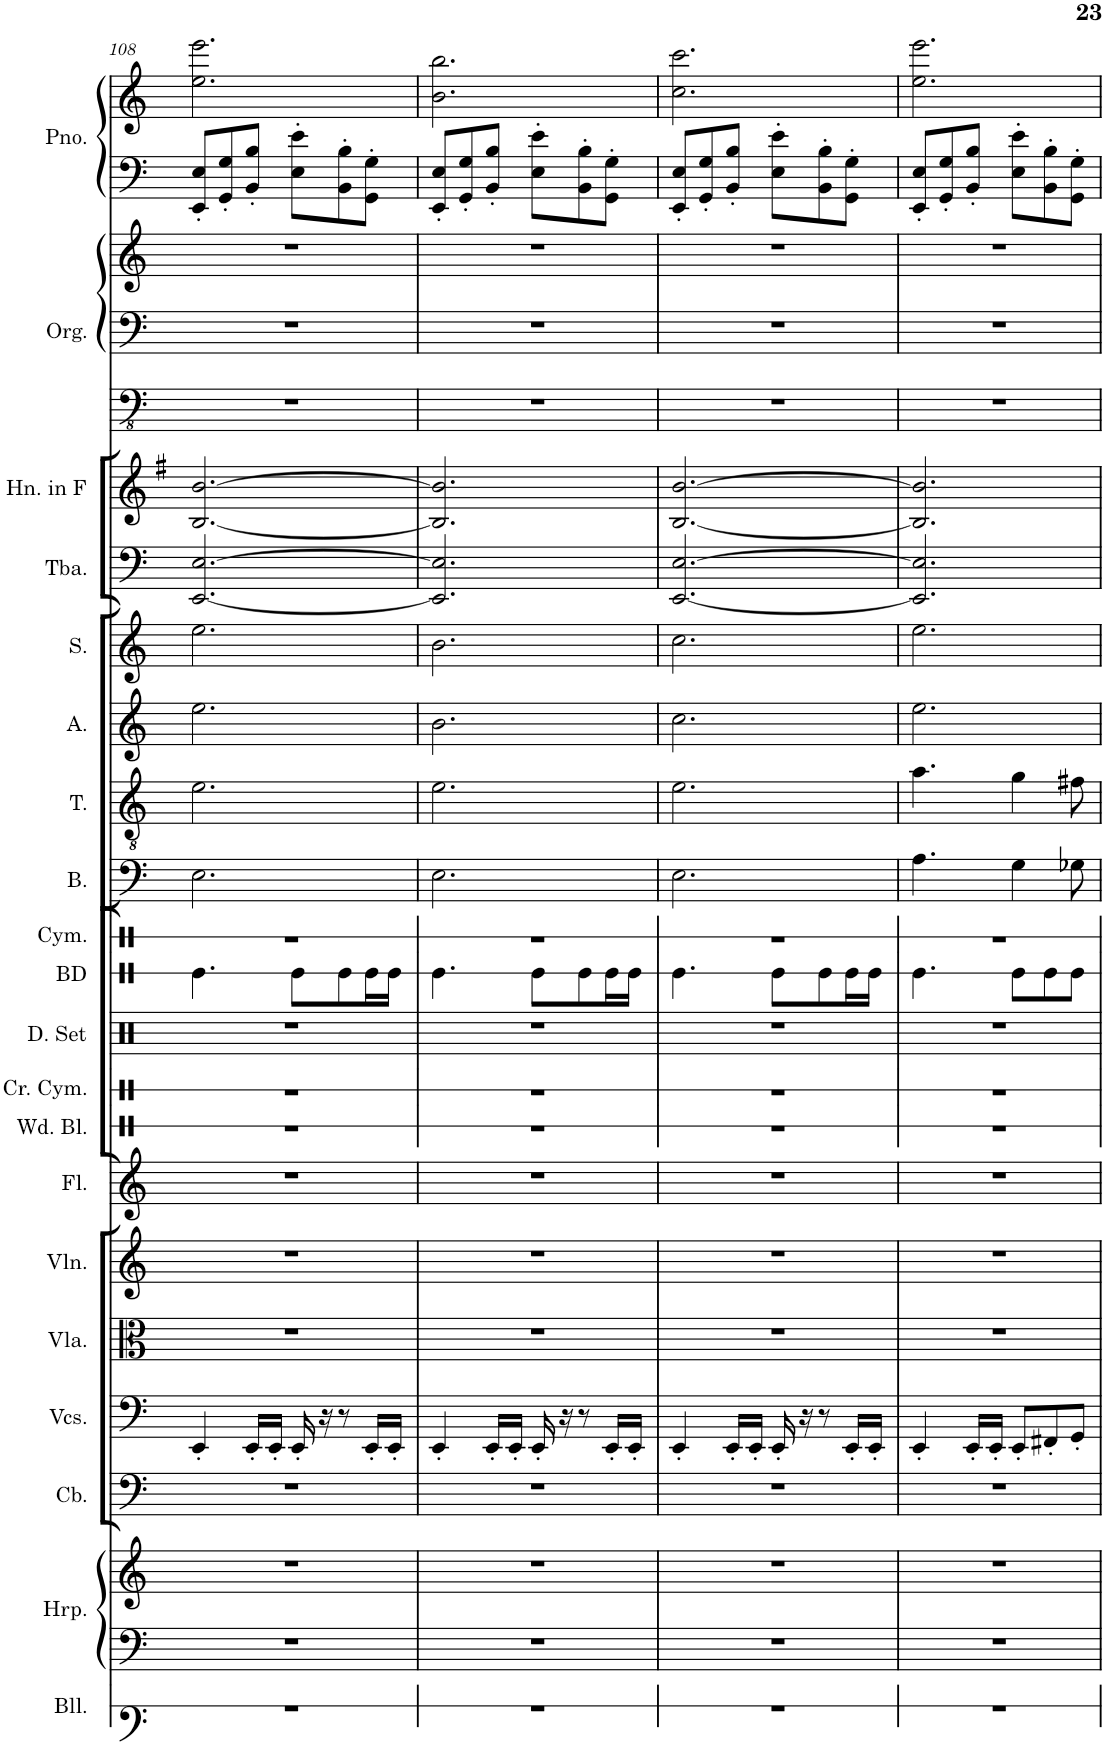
**kern	**kern	**kern	**kern	**kern	**kern	**kern	**kern	**kern	**kern	**kern	**kern	**kern	**kern	**kern	**kern	**kern	**kern	**kern	**kern	**kern	**kern
*part18	*part17	*part17	*part16	*part15	*part14	*part13	*part12	*part11	*part10	*part9	*part8	*part7	*part6	*part5	*part4	*part3	*part2	*part2	*part2	*part1	*part1
*staff22	*staff21	*staff20	*staff19	*staff18	*staff17	*staff16	*staff15	*staff14	*staff13	*staff12	*staff11	*staff10	*staff9	*staff8	*staff7	*staff6	*staff5	*staff4	*staff3	*staff2	*staff1
*I"Bells	*I"Harp	*	*I"Contrabass	*I"Violoncellos	*I"Viola	*I"Violin	*I"Flute	*I"Crash Cymbal	*I"Drumset	*I"Cymbal	*I"Bass	*I"Tenor	*I"Alto	*I"Soprano	*I"Tuba	*I"Horn in F	*I"Pipe Organ	*	*	*I"Piano	*
*I'Bll.	*I'Hrp.	*	*I'Cb.	*I'Vcs.	*I'Vla.	*I'Vln.	*I'Fl.	*I'Cr. Cym.	*I'D. Set	*I'Cym.	*I'B.	*I'T.	*I'A.	*I'S.	*I'Tba.	*I'Hn. in F	*I'Org.	*	*	*I'Pno.	*
!!LO:PB:g=z
*clefF4	*clefF4	*clefG2	*clefF4	*clefF4	*clefC3	*clefG2	*clefG2	*clefX	*clefX	*clefX	*clefF4	*clefGv2	*clefG2	*clefG2	*clefF4	*clefG2	*clefFv4	*clefF4	*clefG2	*clefF4	*clefG2
*	*	*	*Trd7c12	*	*	*	*	*	*	*	*	*	*	*	*	*Trd4c7	*	*	*	*	*
*k[]	*k[]	*k[]	*k[]	*k[]	*k[]	*k[]	*k[]	*k[]	*k[]	*k[]	*k[]	*k[]	*k[]	*k[]	*k[]	*k[f#]	*k[]	*k[]	*k[]	*k[]	*k[]
*M6/8	*M6/8	*M6/8	*M6/8	*M6/8	*M6/8	*M6/8	*M6/8	*M6/8	*M6/8	*M6/8	*M6/8	*M6/8	*M6/8	*M6/8	*M6/8	*M6/8	*M6/8	*M6/8	*M6/8	*M6/8	*M6/8
=108	=108	=108	=108	=108	=108	=108	=108	=108	=108	=108	=108	=108	=108	=108	=108	=108	=108	=108	=108	=108	=108
2.r	2.r	2.r	2.r	4EE'/	2.r	2.r	2.r	2.r	2.r	2.r	2.E\	2.e\	2.ee\	2.ee\	[2.EE/ [2.E/	[2.B/ [2.b/	2.r	2.r	2.r	8EE/' 8E/'L	2.ee\ 2.eee\
.	.	.	.	.	.	.	.	.	.	.	.	.	.	.	.	.	.	.	.	8GG/' 8G/'	.
.	.	.	.	16EE'/LL	.	.	.	.	.	.	.	.	.	.	.	.	.	.	.	8BB/' 8B/'J	.
.	.	.	.	16EE'/JJ	.	.	.	.	.	.	.	.	.	.	.	.	.	.	.	.	.
.	.	.	.	16EE'/	.	.	.	.	.	.	.	.	.	.	.	.	.	.	.	8E\' 8e\'L	.
.	.	.	.	16r	.	.	.	.	.	.	.	.	.	.	.	.	.	.	.	.	.
.	.	.	.	8r	.	.	.	.	.	.	.	.	.	.	.	.	.	.	.	8BB\' 8B\'	.
.	.	.	.	16EE'/LL	.	.	.	.	.	.	.	.	.	.	.	.	.	.	.	8GG\' 8G\'J	.
.	.	.	.	16EE'/JJ	.	.	.	.	.	.	.	.	.	.	.	.	.	.	.	.	.
=109	=109	=109	=109	=109	=109	=109	=109	=109	=109	=109	=109	=109	=109	=109	=109	=109	=109	=109	=109	=109	=109
2.r	2.r	2.r	2.r	4EE'/	2.r	2.r	2.r	2.r	2.r	2.r	2.E\	2.e\	2.b\	2.b\	2.EE/] 2.E/]	2.B/] 2.b/]	2.r	2.r	2.r	8EE/' 8E/'L	2.b\ 2.bb\
.	.	.	.	.	.	.	.	.	.	.	.	.	.	.	.	.	.	.	.	8GG/' 8G/'	.
.	.	.	.	16EE'/LL	.	.	.	.	.	.	.	.	.	.	.	.	.	.	.	8BB/' 8B/'J	.
.	.	.	.	16EE'/JJ	.	.	.	.	.	.	.	.	.	.	.	.	.	.	.	.	.
.	.	.	.	16EE'/	.	.	.	.	.	.	.	.	.	.	.	.	.	.	.	8E\' 8e\'L	.
.	.	.	.	16r	.	.	.	.	.	.	.	.	.	.	.	.	.	.	.	.	.
.	.	.	.	8r	.	.	.	.	.	.	.	.	.	.	.	.	.	.	.	8BB\' 8B\'	.
.	.	.	.	16EE'/LL	.	.	.	.	.	.	.	.	.	.	.	.	.	.	.	8GG\' 8G\'J	.
.	.	.	.	16EE'/JJ	.	.	.	.	.	.	.	.	.	.	.	.	.	.	.	.	.
=110	=110	=110	=110	=110	=110	=110	=110	=110	=110	=110	=110	=110	=110	=110	=110	=110	=110	=110	=110	=110	=110
2.r	2.r	2.r	2.r	4EE'/	2.r	2.r	2.r	2.r	2.r	2.r	2.E\	2.e\	2.cc\	2.cc\	[2.EE/ [2.E/	[2.B/ [2.b/	2.r	2.r	2.r	8EE/' 8E/'L	2.cc\ 2.ccc\
.	.	.	.	.	.	.	.	.	.	.	.	.	.	.	.	.	.	.	.	8GG/' 8G/'	.
.	.	.	.	16EE'/LL	.	.	.	.	.	.	.	.	.	.	.	.	.	.	.	8BB/' 8B/'J	.
.	.	.	.	16EE'/JJ	.	.	.	.	.	.	.	.	.	.	.	.	.	.	.	.	.
.	.	.	.	16EE'/	.	.	.	.	.	.	.	.	.	.	.	.	.	.	.	8E\' 8e\'L	.
.	.	.	.	16r	.	.	.	.	.	.	.	.	.	.	.	.	.	.	.	.	.
.	.	.	.	8r	.	.	.	.	.	.	.	.	.	.	.	.	.	.	.	8BB\' 8B\'	.
.	.	.	.	16EE'/LL	.	.	.	.	.	.	.	.	.	.	.	.	.	.	.	8GG\' 8G\'J	.
.	.	.	.	16EE'/JJ	.	.	.	.	.	.	.	.	.	.	.	.	.	.	.	.	.
=111	=111	=111	=111	=111	=111	=111	=111	=111	=111	=111	=111	=111	=111	=111	=111	=111	=111	=111	=111	=111	=111
2.r	2.r	2.r	2.r	4EE'/	2.r	2.r	2.r	2.r	2.r	2.r	4.A\	4.a\	2.ee\	2.ee\	2.EE/] 2.E/]	2.B/] 2.b/]	2.r	2.r	2.r	8EE/' 8E/'L	2.ee\ 2.eee\
.	.	.	.	.	.	.	.	.	.	.	.	.	.	.	.	.	.	.	.	8GG/' 8G/'	.
.	.	.	.	16EE'/LL	.	.	.	.	.	.	.	.	.	.	.	.	.	.	.	8BB/' 8B/'J	.
.	.	.	.	16EE'/JJ	.	.	.	.	.	.	.	.	.	.	.	.	.	.	.	.	.
.	.	.	.	8EE'/L	.	.	.	.	.	.	4G\	4g\	.	.	.	.	.	.	.	8E\' 8e\'L	.
.	.	.	.	8FF#X'/	.	.	.	.	.	.	.	.	.	.	.	.	.	.	.	8BB\' 8B\'	.
.	.	.	.	8GG'/J	.	.	.	.	.	.	8G-X\	8f#X\	.	.	.	.	.	.	.	8GG\' 8G\'J	.
=	=	=	=	=	=	=	=	=	=	=	=	=	=	=	=	=	=	=	=	=	=
*-	*-	*-	*-	*-	*-	*-	*-	*-	*-	*-	*-	*-	*-	*-	*-	*-	*-	*-	*-	*-	*-
